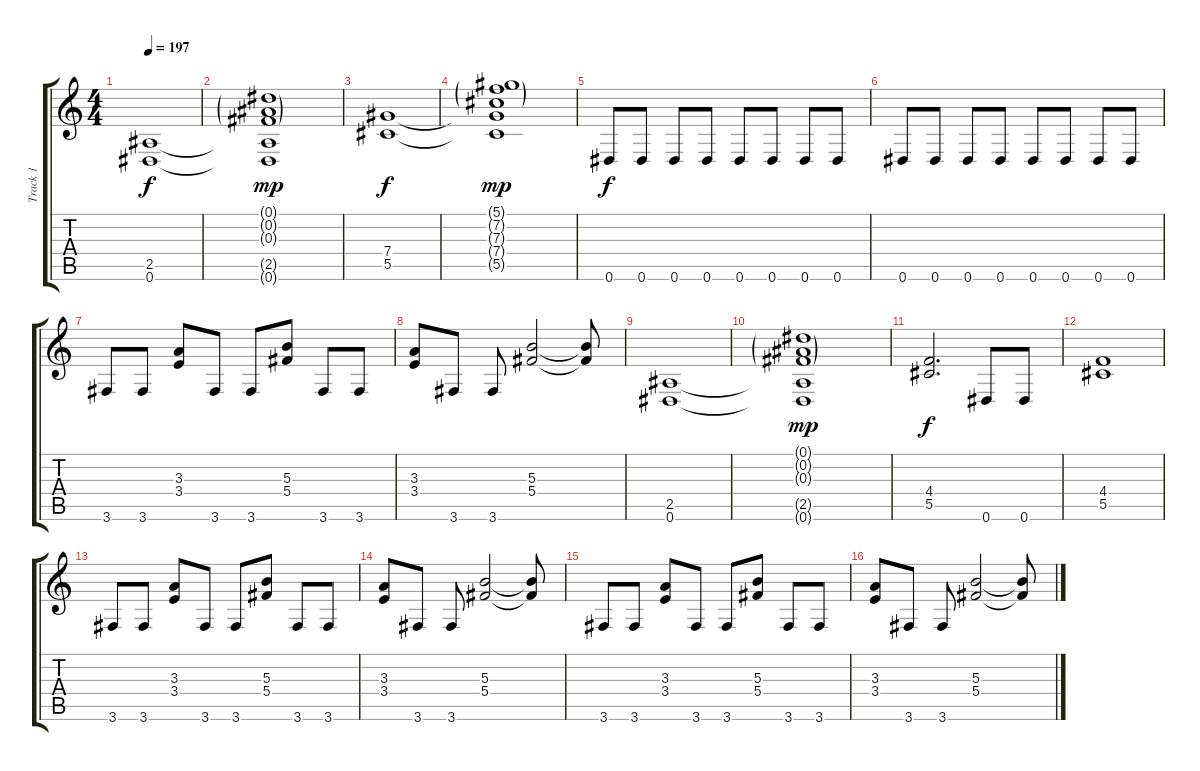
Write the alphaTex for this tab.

\track ("Track 1" "Track 1") {instrument distortionguitar}
\staff {score tabs}
\tuning (Eb4 Bb3 Gb3 Db3 Ab2 Eb2) {hide}
\ts (4 4)
\tempo 197
\clef g2
\ks c
(2.5 0.6).1{dy f} |
(0.1{g} 0.2{g} 0.3{g} 2.5{t} 0.6{t}).1{dy mp} |
(7.4 5.5).1{dy f} |
(5.1{g} 7.2{g} 7.3{g} 7.4{t} 5.5{t}).1{dy mp} |
0.6.8{dy f} 0.6.8 0.6.8 0.6.8 0.6.8 0.6.8 0.6.8 0.6.8 |
0.6.8 0.6.8 0.6.8 0.6.8 0.6.8 0.6.8 0.6.8 0.6.8 |
3.6.8 3.6.8 (3.3 3.4).8 3.6.8 3.6.8 (5.3 5.4).8 3.6.8 3.6.8 |
(3.3 3.4).8 3.6.8 3.6.8 (5.3 5.4).2 (5.3{t} 5.4{t}).8 |
(2.5 0.6).1 |
(0.1{g} 0.2{g} 0.3{g} 2.5{t} 0.6{t}).1{dy mp} |
(4.4 5.5).2{d dy f} 0.6.8 0.6.8 |
(4.4 5.5).1 |
3.6.8 3.6.8 (3.3 3.4).8 3.6.8 3.6.8 (5.3 5.4).8 3.6.8 3.6.8 |
(3.3 3.4).8 3.6.8 3.6.8 (5.3 5.4).2 (5.3{t} 5.4{t}).8 |
3.6.8 3.6.8 (3.3 3.4).8 3.6.8 3.6.8 (5.3 5.4).8 3.6.8 3.6.8 |
(3.3 3.4).8 3.6.8 3.6.8 (5.3 5.4).2 (5.3{t} 5.4{t}).8
